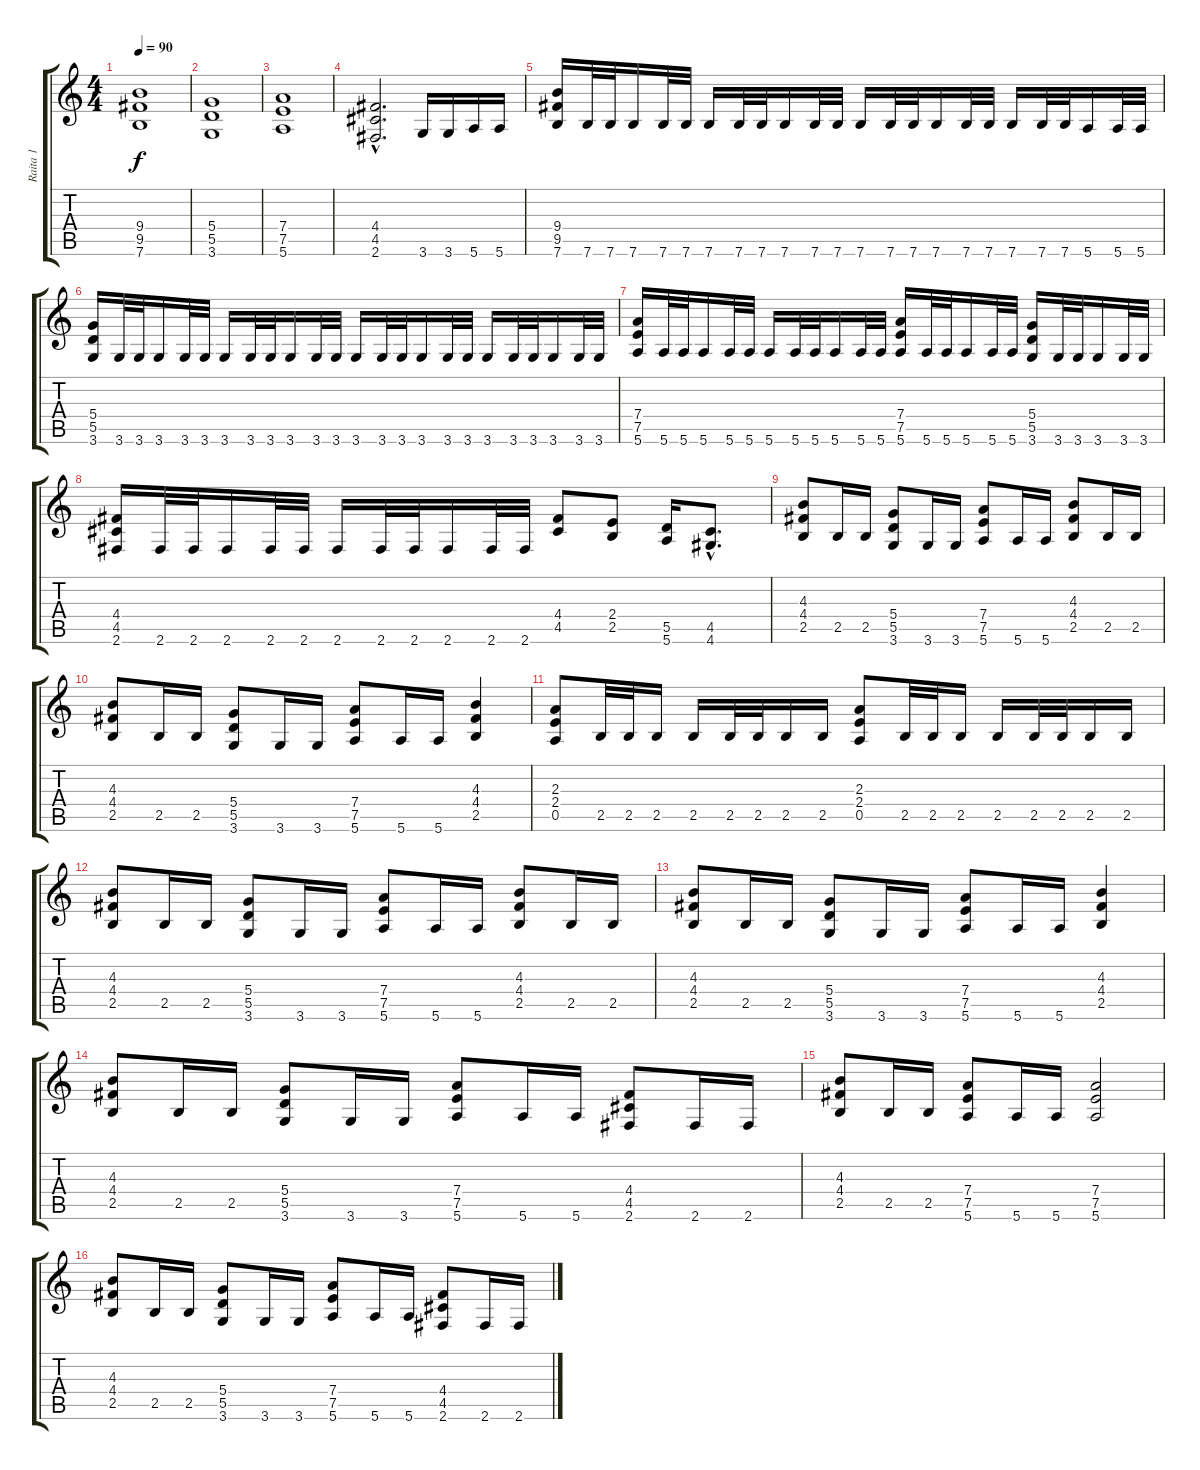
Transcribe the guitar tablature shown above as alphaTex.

\track ("Raita 1" "Raita 1") {instrument distortionguitar}
\staff {score tabs}
\tuning (E4 B3 G3 D3 A2 E2) {hide}
\ts (4 4)
\tempo 90
\clef g2
\ks c
(9.4 9.5 7.6).1{dy f} |
(5.4 5.5 3.6).1 |
(7.4 7.5 5.6).1 |
(4.4{hac} 4.5{hac} 2.6{hac}).2{d} 3.6.16 3.6.16 5.6.16 5.6.16 |
(9.4 9.5 7.6).16 7.6.32 7.6.32 7.6.16 7.6.32 7.6.32 7.6.16 7.6.32 7.6.32 7.6.16 7.6.32 7.6.32 7.6.16 7.6.32 7.6.32 7.6.16 7.6.32 7.6.32 7.6.16 7.6.32 7.6.32 5.6.16 5.6.32 5.6.32 |
(5.4 5.5 3.6).16 3.6.32 3.6.32 3.6.16 3.6.32 3.6.32 3.6.16 3.6.32 3.6.32 3.6.16 3.6.32 3.6.32 3.6.16 3.6.32 3.6.32 3.6.16 3.6.32 3.6.32 3.6.16 3.6.32 3.6.32 3.6.16 3.6.32 3.6.32 |
(7.4 7.5 5.6).16 5.6.32 5.6.32 5.6.16 5.6.32 5.6.32 5.6.16 5.6.32 5.6.32 5.6.16 5.6.32 5.6.32 (7.4 7.5 5.6).16 5.6.32 5.6.32 5.6.16 5.6.32 5.6.32 (5.4 5.5 3.6).16 3.6.32 3.6.32 3.6.16 3.6.32 3.6.32 |
(4.4 4.5 2.6).16 2.6.32 2.6.32 2.6.16 2.6.32 2.6.32 2.6.16 2.6.32 2.6.32 2.6.16 2.6.32 2.6.32 (4.4 4.5).8 (2.4 2.5).8 (5.5 5.6).16 (4.5{hac} 4.6{hac}).8{d} |
(4.3 4.4 2.5).8 2.5.16 2.5.16 (5.4 5.5 3.6).8 3.6.16 3.6.16 (7.4 7.5 5.6).8 5.6.16 5.6.16 (4.3 4.4 2.5).8 2.5.16 2.5.16 |
(4.3 4.4 2.5).8 2.5.16 2.5.16 (5.4 5.5 3.6).8 3.6.16 3.6.16 (7.4 7.5 5.6).8 5.6.16 5.6.16 (4.3 4.4 2.5).4 |
(2.3 2.4 0.5).8 2.5.32 2.5.32 2.5.16 2.5.16 2.5.32 2.5.32 2.5.16 2.5.16 (2.3 2.4 0.5).8 2.5.32 2.5.32 2.5.16 2.5.16 2.5.32 2.5.32 2.5.16 2.5.16 |
(4.3 4.4 2.5).8 2.5.16 2.5.16 (5.4 5.5 3.6).8 3.6.16 3.6.16 (7.4 7.5 5.6).8 5.6.16 5.6.16 (4.3 4.4 2.5).8 2.5.16 2.5.16 |
(4.3 4.4 2.5).8 2.5.16 2.5.16 (5.4 5.5 3.6).8 3.6.16 3.6.16 (7.4 7.5 5.6).8 5.6.16 5.6.16 (4.3 4.4 2.5).4 |
(4.3 4.4 2.5).8 2.5.16 2.5.16 (5.4 5.5 3.6).8 3.6.16 3.6.16 (7.4 7.5 5.6).8 5.6.16 5.6.16 (4.4 4.5 2.6).8 2.6.16 2.6.16 |
(4.3 4.4 2.5).8 2.5.16 2.5.16 (7.4 7.5 5.6).8 5.6.16 5.6.16 (7.4 7.5 5.6).2 |
(4.3 4.4 2.5).8 2.5.16 2.5.16 (5.4 5.5 3.6).8 3.6.16 3.6.16 (7.4 7.5 5.6).8 5.6.16 5.6.16 (4.4 4.5 2.6).8 2.6.16 2.6.16
